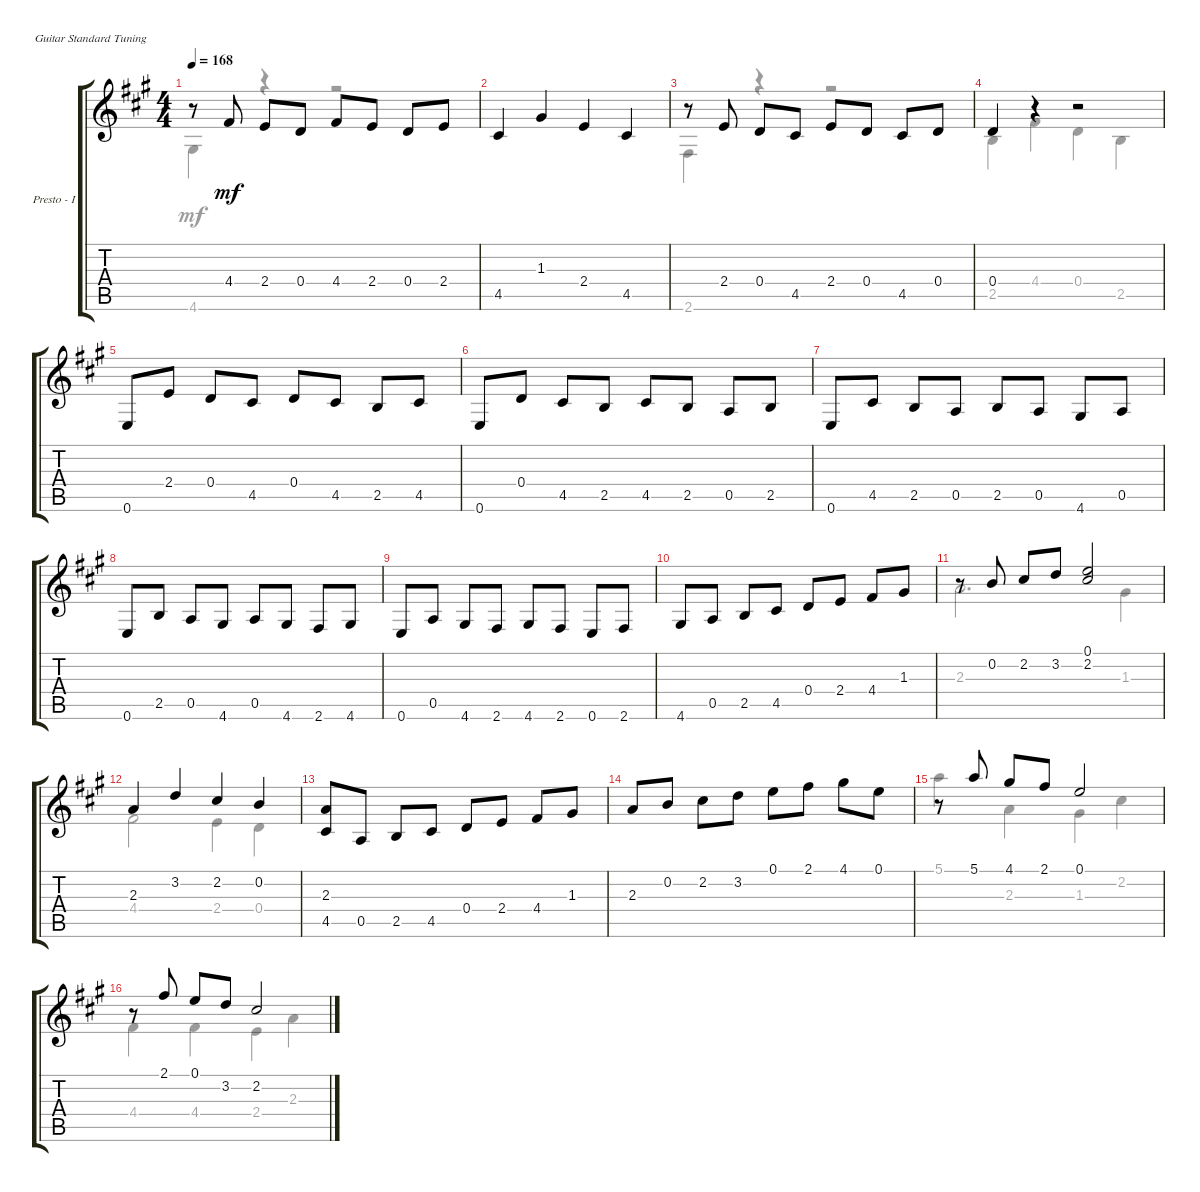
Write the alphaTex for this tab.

\bracketExtendMode groupsimilarinstruments
\firstSystemTrackNameOrientation horizontal
\otherSystemsTrackNameOrientation horizontal
\track ("Presto - Italian Concerto" "Presto - I") {instrument acousticguitarnylon}
\staff {score tabs}
\tuning (E4 B3 G3 D3 A2 E2)
\voice
\ts (4 4)
\tempo 168
\clef g2
\ks a
r.8{dy mf} 4.4.8 2.4.8 0.4.8 4.4.8 2.4.8 0.4.8 2.4.8 |
4.5.4 1.3.4 2.4.4 4.5.4 |
r.8 2.4.8 0.4.8 4.5.8 2.4.8 0.4.8 4.5.8 0.4.8 |
0.4.4 r.4 r.2 |
0.6.8 2.4.8 0.4.8 4.5.8 0.4.8 4.5.8 2.5.8 4.5.8 |
0.6.8 0.4.8 4.5.8 2.5.8 4.5.8 2.5.8 0.5.8 2.5.8 |
0.6.8 4.5.8 2.5.8 0.5.8 2.5.8 0.5.8 4.6.8 0.5.8 |
0.6.8 2.5.8 0.5.8 4.6.8 0.5.8 4.6.8 2.6.8 4.6.8 |
0.6.8 0.5.8 4.6.8 2.6.8 4.6.8 2.6.8 0.6.8 2.6.8 |
4.6.8 0.5.8 2.5.8 4.5.8 0.4.8 2.4.8 4.4.8 1.3.8 |
r.8 0.2.8 2.2.8 3.2.8 (0.1 2.2).2 |
2.3.4 3.2.4 2.2.4 0.2.4 |
(2.3 4.5).8 0.5.8 2.5.8 4.5.8 0.4.8 2.4.8 4.4.8 1.3.8 |
2.3.8 0.2.8 2.2.8 3.2.8 0.1.8 2.1.8 4.1.8 0.1.8 |
r.8 5.1.8 4.1.8 2.1.8 0.1.2 |
r.8 2.1.8 0.1.8 3.2.8 2.2.2
\voice
\clef g2
\ottava regular
\simile none
\ks a
4.6.4{dy mf} r.4 r.2 |
|
2.6.4 r.4 r.2 |
2.5.4 4.4.4 0.4.4 2.5.4 |
|
|
|
|
|
|
2.3.2{d} 1.3.4 |
4.4.2 2.4.4 0.4.4 |
|
|
5.1.4 2.3.4 1.3.4 2.2.4 |
4.4.4 4.4.4 2.4.4 2.3.4
